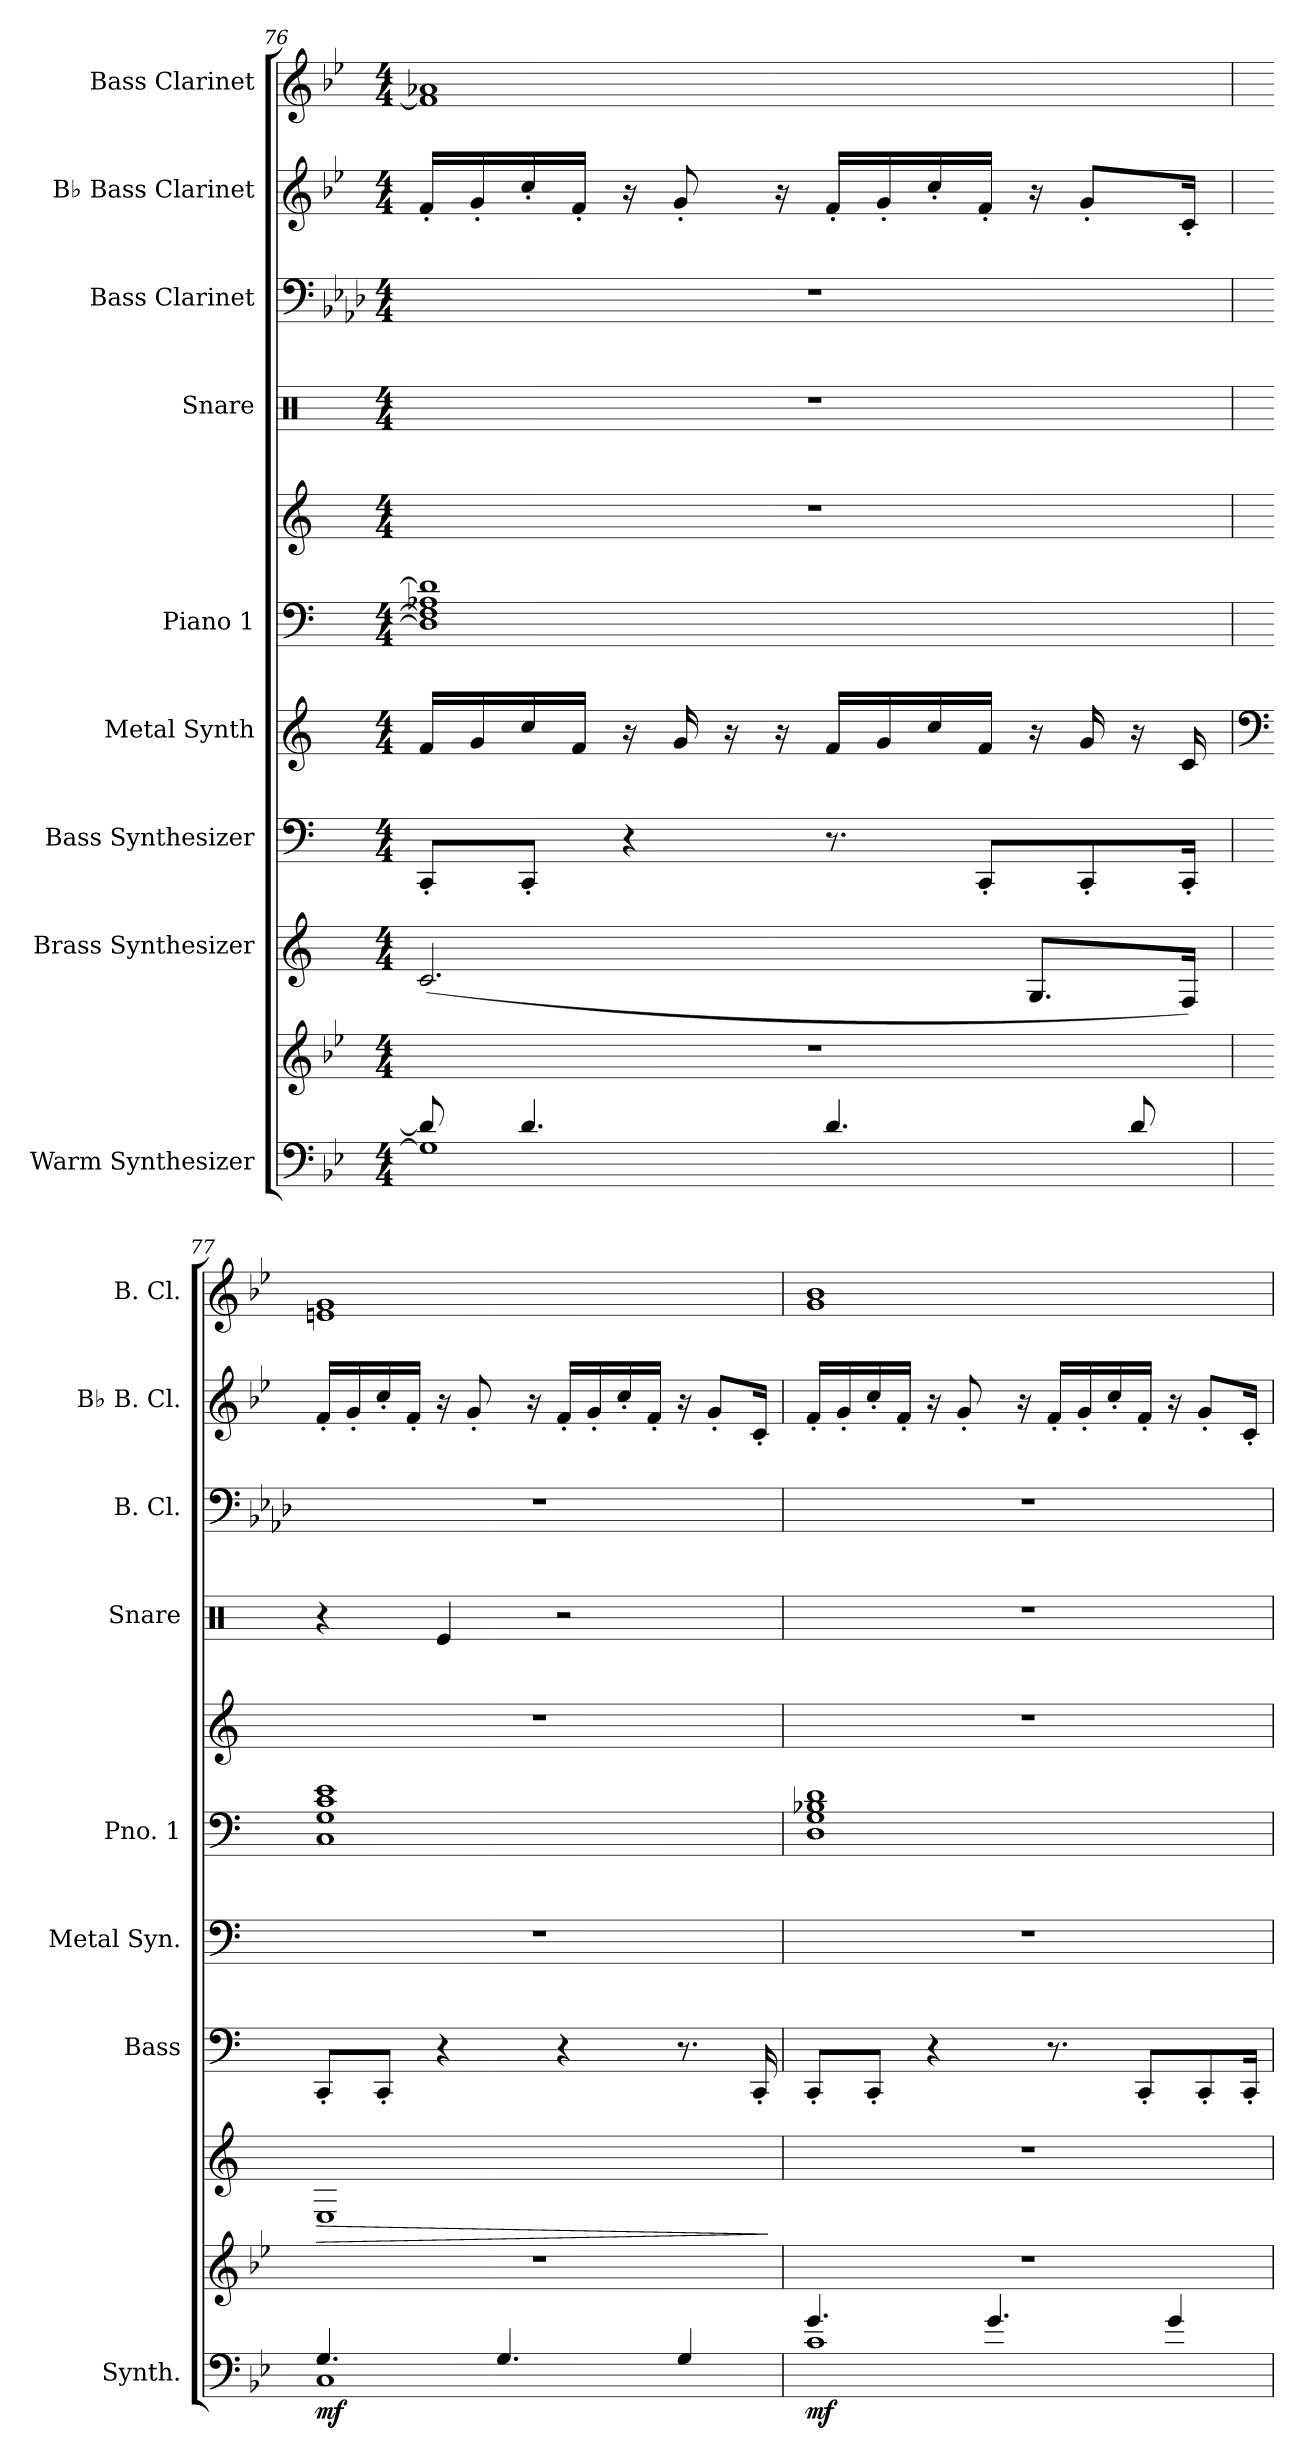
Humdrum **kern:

**kern	**kern	**dynam	**kern	**dynam	**kern	**kern	**kern	**kern	**kern	**kern	**kern	**kern
*part9	*part9	*part9	*part8	*part8	*part7	*part6	*part5	*part5	*part4	*part3	*part2	*part1
*staff11	*staff10	*staff10/11	*staff9	*staff9	*staff8	*staff7	*staff6	*staff5	*staff4	*staff3	*staff2	*staff1
*I"Warm Synthesizer	*	*	*I"Brass Synthesizer	*	*I"Bass Synthesizer	*I"Metal Synth	*I"Piano 1	*	*I"Snare	*I"Bass Clarinet	*I"B♭ Bass Clarinet	*I"Bass Clarinet
*I'Synth.	*	*	*	*	*I'Bass	*I'Metal Syn.	*I'Pno. 1	*	*I'Snare	*I'B. Cl.	*I'B♭ B. Cl.	*I'B. Cl.
*clefF4	*clefG2	*	*clefG2	*	*clefF4	*clefG2	*clefF4	*clefG2	*clefX	*clefF4	*clefG2	*clefG2
*	*	*	*	*	*	*	*	*	*	*ITrd8c14	*ITrd8c14	*ITrd8c14
*k[b-e-]	*k[b-e-]	*	*k[]	*	*k[]	*k[]	*k[]	*k[]	*k[]	*k[b-e-a-d-]	*k[b-e-]	*k[b-e-]
*M4/4	*M4/4	*	*M4/4	*	*M4/4	*M4/4	*M4/4	*M4/4	*M4/4	*M4/4	*M4/4	*M4/4
=76	=76	=76	=76	=76	=76	=76	=76	=76	=76	=76	=76	=76
*^	*	*	*	*	*	*	*	*	*	*	*	*
8d/]	1G]	1r	.	(2.c/	.	8CC'/L	16f/LL	1D] 1F] 1A-X 1d]	1r	1r	1r	16F'/LL	1F] 1A-X
.	.	.	.	.	.	.	16g/	.	.	.	.	16G'/	.
4.d/	.	.	.	.	.	8CC'/J	16cc/	.	.	.	.	16c'/	.
.	.	.	.	.	.	.	16f/JJ	.	.	.	.	16F'/JJ	.
.	.	.	.	.	.	4r	16r	.	.	.	.	16r	.
.	.	.	.	.	.	.	16g/	.	.	.	.	8G'/	.
.	.	.	.	.	.	.	16r	.	.	.	.	.	.
.	.	.	.	.	.	.	16r	.	.	.	.	16r	.
4.d/	.	.	.	.	.	8.r	16f/LL	.	.	.	.	16F'/LL	.
.	.	.	.	.	.	.	16g/	.	.	.	.	16G'/	.
.	.	.	.	.	.	.	16cc/	.	.	.	.	16c'/	.
.	.	.	.	.	.	8CC'/L	16f/JJ	.	.	.	.	16F'/JJ	.
.	.	.	.	8.G/L	.	.	16r	.	.	.	.	16r	.
.	.	.	.	.	.	8CC'/	16g/	.	.	.	.	8G'/L	.
8d/	.	.	.	.	.	.	16r	.	.	.	.	.	.
.	.	.	.	16F/Jk)	.	16CC'/Jk	16c/	.	.	.	.	16C'/Jk	.
=77	=77	=77	=77	=77	=77	=77	=77	=77	=77	=77	=77	=77	=77
*	*	*	*	*	*	*	*clefF4	*	*	*	*	*	*
!	!	!	!LO:DY:b=2	!	!LO:HP:b	!	!	!	!	!	!	!	!
4.G/	1C	1r	mf	1E	>	8CC'/L	1r	1C 1G 1c 1e	1r	4r	1r	16F'/LL	1En 1G
.	.	.	.	.	.	.	.	.	.	.	.	16G'/	.
.	.	.	.	.	.	8CC'/J	.	.	.	.	.	16c'/	.
.	.	.	.	.	.	.	.	.	.	.	.	16F'/JJ	.
.	.	.	.	.	.	4r	.	.	.	4Re/	.	16r	.
.	.	.	.	.	.	.	.	.	.	.	.	8G'/	.
4.G/	.	.	.	.	.	.	.	.	.	.	.	.	.
.	.	.	.	.	.	.	.	.	.	.	.	16r	.
.	.	.	.	.	.	4r	.	.	.	2r	.	16F'/LL	.
.	.	.	.	.	.	.	.	.	.	.	.	16G'/	.
.	.	.	.	.	.	.	.	.	.	.	.	16c'/	.
.	.	.	.	.	.	.	.	.	.	.	.	16F'/JJ	.
4G/	.	.	.	.	.	8.r	.	.	.	.	.	16r	.
.	.	.	.	.	.	.	.	.	.	.	.	8G'/L	.
.	.	.	.	.	.	16CC'/	.	.	.	.	.	16C'/Jk	.
*v	*v	*	*	*	*	*	*	*	*	*	*	*	*
.	.	.	.	]	.	.	.	.	.	.	.	.
=78	=78	=78	=78	=78	=78	=78	=78	=78	=78	=78	=78	=78
*^	*	*	*	*	*	*	*	*	*	*	*	*
!	!	!	!LO:DY:b=2	!	!	!	!	!	!	!	!	!	!
4.g/	1c	1r	mf	1r	.	8CC'/L	1r	1D 1G 1B-X 1d	1r	1r	1r	16F'/LL	1G 1B-
.	.	.	.	.	.	.	.	.	.	.	.	16G'/	.
.	.	.	.	.	.	8CC'/J	.	.	.	.	.	16c'/	.
.	.	.	.	.	.	.	.	.	.	.	.	16F'/JJ	.
.	.	.	.	.	.	4r	.	.	.	.	.	16r	.
.	.	.	.	.	.	.	.	.	.	.	.	8G'/	.
4.g/	.	.	.	.	.	.	.	.	.	.	.	.	.
.	.	.	.	.	.	.	.	.	.	.	.	16r	.
.	.	.	.	.	.	8.r	.	.	.	.	.	16F'/LL	.
.	.	.	.	.	.	.	.	.	.	.	.	16G'/	.
.	.	.	.	.	.	.	.	.	.	.	.	16c'/	.
.	.	.	.	.	.	8CC'/L	.	.	.	.	.	16F'/JJ	.
4g/	.	.	.	.	.	.	.	.	.	.	.	16r	.
.	.	.	.	.	.	8CC'/	.	.	.	.	.	8G'/L	.
.	.	.	.	.	.	16CC'/Jk	.	.	.	.	.	16C'/Jk	.
*v	*v	*	*	*	*	*	*	*	*	*	*	*	*
=	=	=	=	=	=	=	=	=	=	=	=	=
*-	*-	*-	*-	*-	*-	*-	*-	*-	*-	*-	*-	*-
